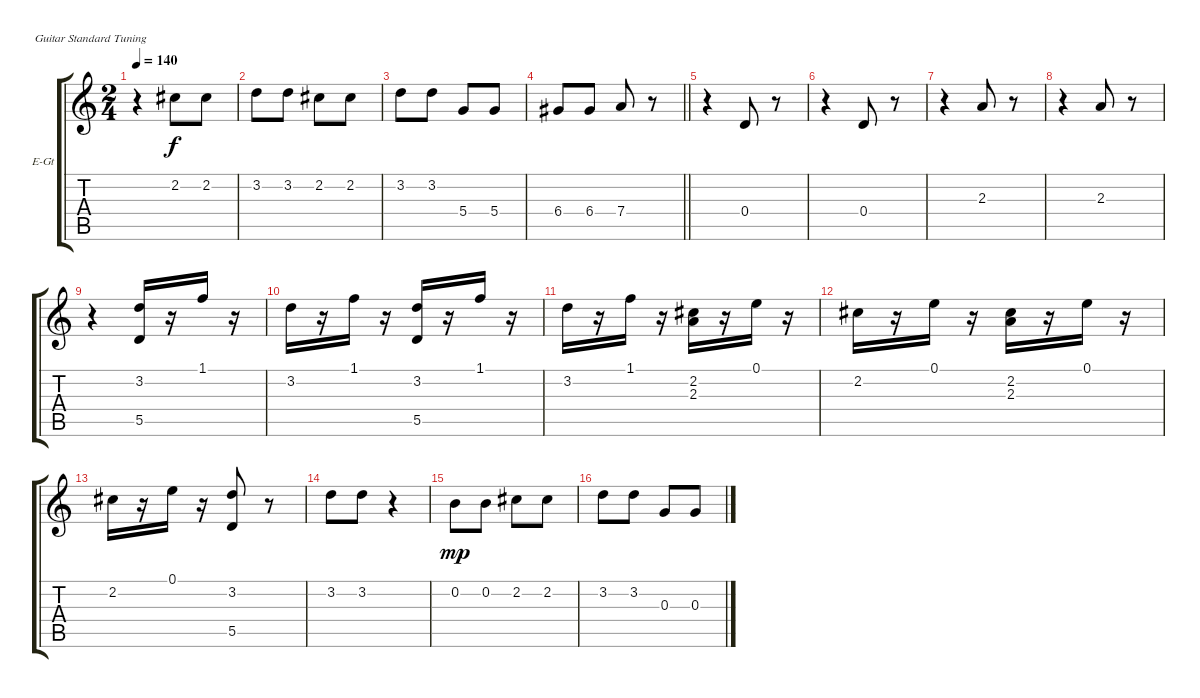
\bracketExtendMode groupsimilarinstruments
\firstSystemTrackNameOrientation horizontal
\otherSystemsTrackNameOrientation horizontal
\track ("Guitar 4/5" "E-Gt") {instrument distortionguitar}
\staff {score tabs}
\tuning (E4 B3 G3 D3 A2 E2)
\ts (2 4)
\tempo 140
\clef g2
\scale
0.333333
\ks c
r.4{dy f} 2.2.8 2.2.8 |
\scale
0.333333 3.2.8 3.2.8 2.2.8 2.2.8 |
\scale
0.333333 3.2.8 3.2.8 5.4.8 5.4.8 |
\scale
0.333333
\barLineRight lightlight
6.4.8 6.4.8 7.4.8 r.8 |
\scale
0.333333 r.4 0.4.8 r.8 |
\scale
0.333333 r.4 0.4.8 r.8 |
\scale
0.333333 r.4 2.3.8 r.8 |
\scale
0.333333 r.4 2.3.8 r.8 |
\scale
0.333333 r.4 (5.5 3.2).16 r.16 1.1.16 r.16 |
\scale
0.333333 3.2.16 r.16 1.1.16 r.16 (5.5 3.2).16 r.16 1.1.16 r.16 |
\scale
0.333333 3.2.16 r.16 1.1.16 r.16 (2.3 2.2).16 r.16 0.1.16 r.16 |
\scale
0.333333 2.2.16 r.16 0.1.16 r.16 (2.3 2.2).16 r.16 0.1.16 r.16 |
\scale
0.333333 2.2.16 r.16 0.1.16 r.16 (5.5 3.2).8 r.8 |
\scale
0.333333 3.2.8 3.2.8 r.4 |
\scale
0.333333 0.2.8{dy mp} 0.2.8 2.2.8 2.2.8 |
\scale
0.333333 3.2.8 3.2.8 0.3.8 0.3.8
